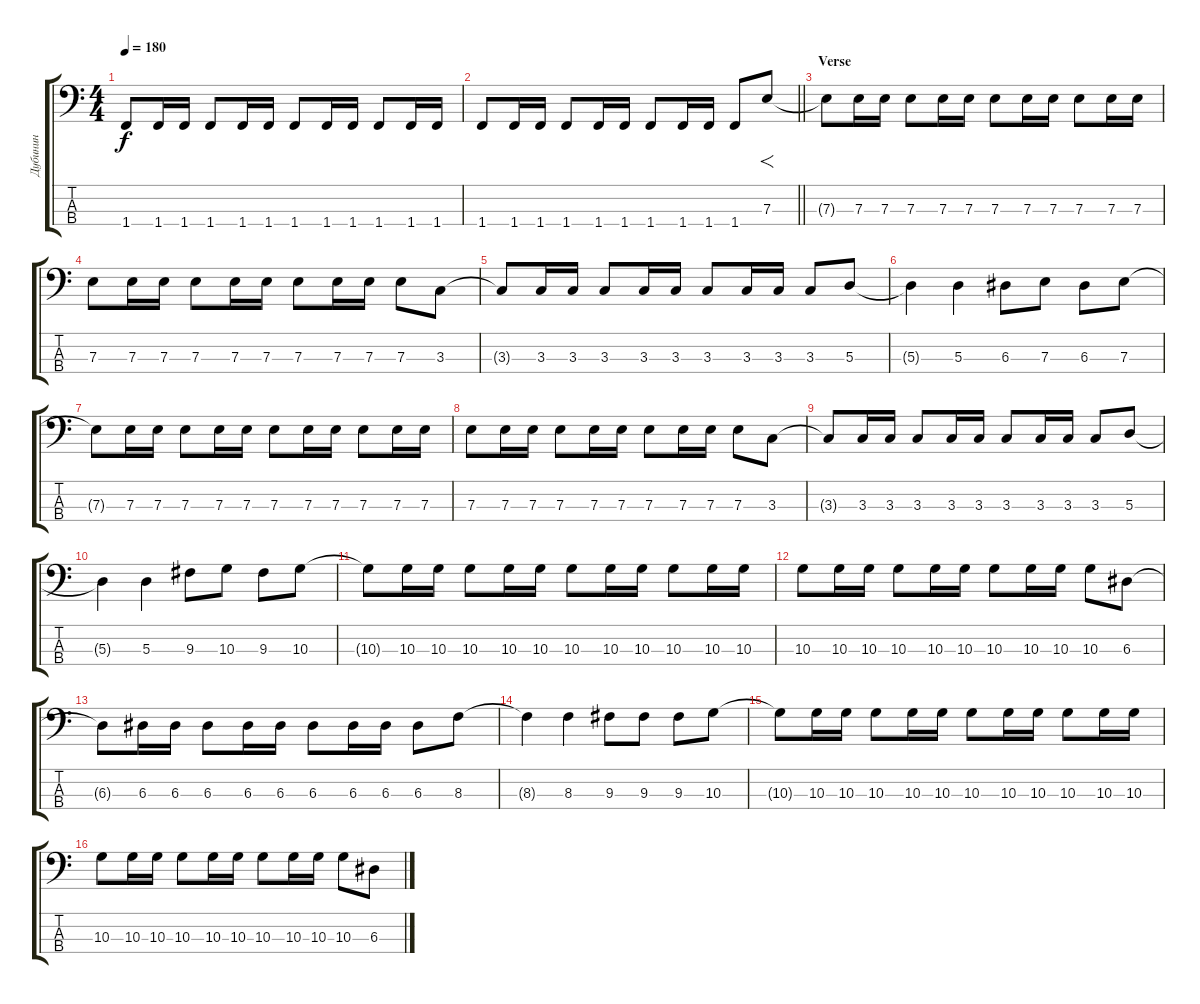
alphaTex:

\track ("Дубинин" "Дубинин") {instrument electricbassfinger}
\staff {score tabs}
\tuning (G2 D2 A1 E1) {hide}
\ts (4 4)
\tempo 180
\clef f4
\ks c
1.4.8{dy f} 1.4.16 1.4.16 1.4.8 1.4.16 1.4.16 1.4.8 1.4.16 1.4.16 1.4.8 1.4.16 1.4.16 |
\barLineRight lightlight
1.4.8 1.4.16 1.4.16 1.4.8 1.4.16 1.4.16 1.4.8 1.4.16 1.4.16 1.4.8 7.3.8{f} |
\section ("" "Verse")
7.3{t}.8 7.3.16 7.3.16 7.3.8 7.3.16 7.3.16 7.3.8 7.3.16 7.3.16 7.3.8 7.3.16 7.3.16 |
7.3.8 7.3.16 7.3.16 7.3.8 7.3.16 7.3.16 7.3.8 7.3.16 7.3.16 7.3.8 3.3.8 |
3.3{t}.8 3.3.16 3.3.16 3.3.8 3.3.16 3.3.16 3.3.8 3.3.16 3.3.16 3.3.8 5.3.8 |
5.3{t}.4 5.3.4 6.3.8 7.3.8 6.3.8 7.3.8 |
7.3{t}.8 7.3.16 7.3.16 7.3.8 7.3.16 7.3.16 7.3.8 7.3.16 7.3.16 7.3.8 7.3.16 7.3.16 |
7.3.8 7.3.16 7.3.16 7.3.8 7.3.16 7.3.16 7.3.8 7.3.16 7.3.16 7.3.8 3.3.8 |
3.3{t}.8 3.3.16 3.3.16 3.3.8 3.3.16 3.3.16 3.3.8 3.3.16 3.3.16 3.3.8 5.3.8 |
5.3{t}.4 5.3.4 9.3.8 10.3.8 9.3.8 10.3.8 |
10.3{t}.8 10.3.16 10.3.16 10.3.8 10.3.16 10.3.16 10.3.8 10.3.16 10.3.16 10.3.8 10.3.16 10.3.16 |
10.3.8 10.3.16 10.3.16 10.3.8 10.3.16 10.3.16 10.3.8 10.3.16 10.3.16 10.3.8 6.3.8 |
6.3{t}.8 6.3.16 6.3.16 6.3.8 6.3.16 6.3.16 6.3.8 6.3.16 6.3.16 6.3.8 8.3.8 |
8.3{t}.4 8.3.4 9.3.8 9.3.8 9.3.8 10.3.8 |
10.3{t}.8 10.3.16 10.3.16 10.3.8 10.3.16 10.3.16 10.3.8 10.3.16 10.3.16 10.3.8 10.3.16 10.3.16 |
10.3.8 10.3.16 10.3.16 10.3.8 10.3.16 10.3.16 10.3.8 10.3.16 10.3.16 10.3.8 6.3.8
